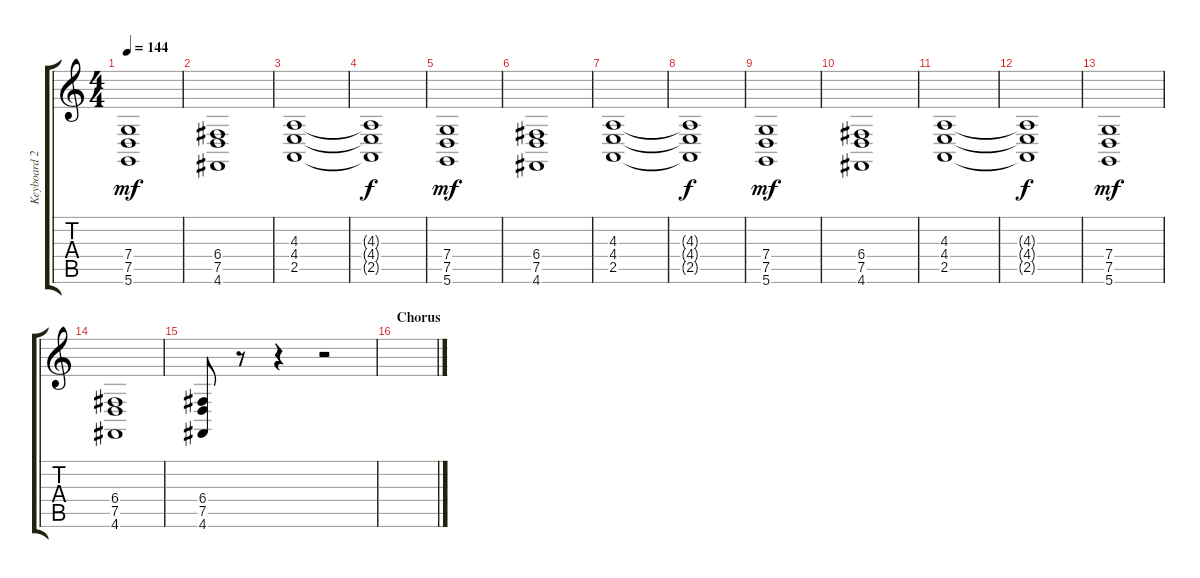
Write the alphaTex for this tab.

\track ("Keyboard 2" "Keyboard 2") {instrument stringensemble1}
\staff {score tabs}
\tuning (D4 A3 F3 C3 G2 D2) {hide}
\ts (4 4)
\tempo 144
\clef g2
\ks c
(7.4 7.5 5.6).1{dy mf} |
(6.4 7.5 4.6).1 |
(4.3 4.4 2.5).1 |
(4.3{t} 4.4{t} 2.5{t}).1{dy f} |
(7.4 7.5 5.6).1{dy mf} |
(6.4 7.5 4.6).1 |
(4.3 4.4 2.5).1 |
(4.3{t} 4.4{t} 2.5{t}).1{dy f} |
(7.4 7.5 5.6).1{dy mf} |
(6.4 7.5 4.6).1 |
(4.3 4.4 2.5).1 |
(4.3{t} 4.4{t} 2.5{t}).1{dy f} |
(7.4 7.5 5.6).1{dy mf} |
(6.4 7.5 4.6).1 |
(6.4 7.5 4.6).8 r.8 r.4 r.2 |
\section ("" "Chorus")
